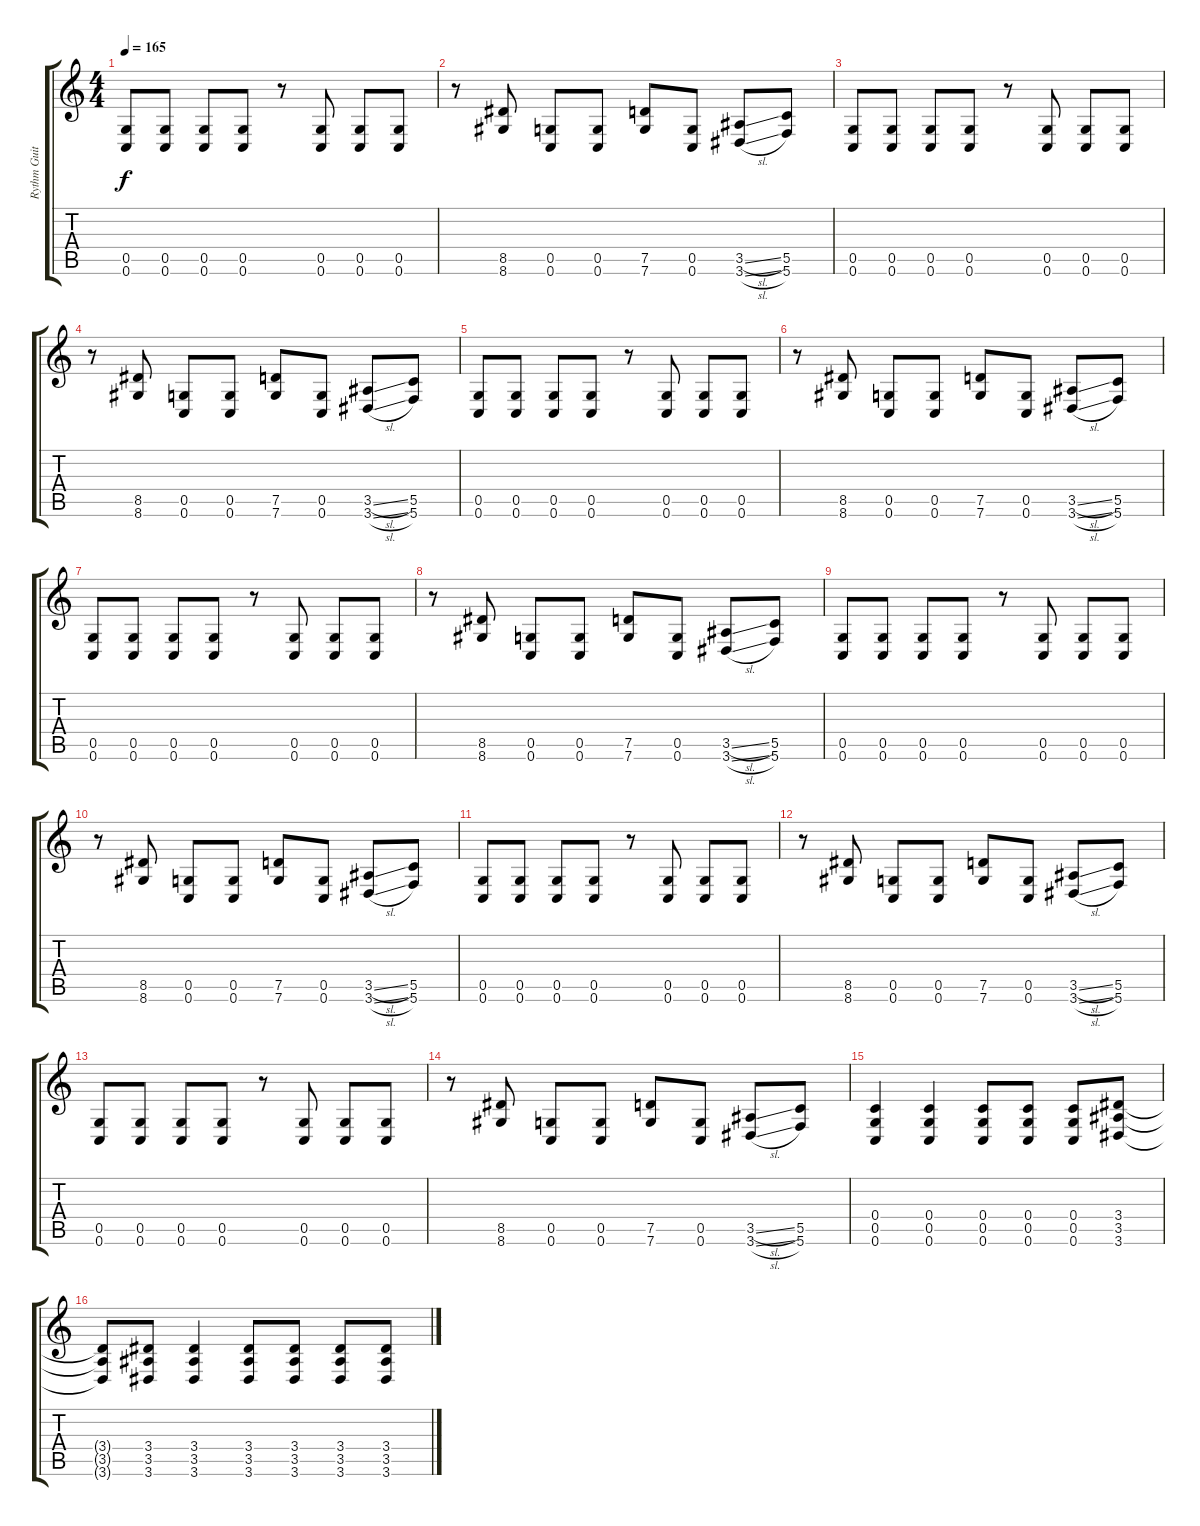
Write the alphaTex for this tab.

\track ("Rythm Guitar #2" "Rythm Guit") {instrument distortionguitar}
\staff {score tabs}
\tuning (D4 A3 F3 C3 G2 C2) {hide}
\ts (4 4)
\tempo 165
\clef g2
\ks c
(0.5 0.6).8{dy f} (0.5 0.6).8 (0.5 0.6).8 (0.5 0.6).8 r.8 (0.5 0.6).8 (0.5 0.6).8 (0.5 0.6).8 |
r.8 (8.5 8.6).8 (0.5 0.6).8 (0.5 0.6).8 (7.5 7.6).8 (0.5 0.6).8 (3.5{sl} 3.6{sl}).8 (5.5 5.6).8 |
(0.5 0.6).8 (0.5 0.6).8 (0.5 0.6).8 (0.5 0.6).8 r.8 (0.5 0.6).8 (0.5 0.6).8 (0.5 0.6).8 |
r.8 (8.5 8.6).8 (0.5 0.6).8 (0.5 0.6).8 (7.5 7.6).8 (0.5 0.6).8 (3.5{sl} 3.6{sl}).8 (5.5 5.6).8 |
(0.5 0.6).8 (0.5 0.6).8 (0.5 0.6).8 (0.5 0.6).8 r.8 (0.5 0.6).8 (0.5 0.6).8 (0.5 0.6).8 |
r.8 (8.5 8.6).8 (0.5 0.6).8 (0.5 0.6).8 (7.5 7.6).8 (0.5 0.6).8 (3.5{sl} 3.6{sl}).8 (5.5 5.6).8 |
(0.5 0.6).8 (0.5 0.6).8 (0.5 0.6).8 (0.5 0.6).8 r.8 (0.5 0.6).8 (0.5 0.6).8 (0.5 0.6).8 |
r.8 (8.5 8.6).8 (0.5 0.6).8 (0.5 0.6).8 (7.5 7.6).8 (0.5 0.6).8 (3.5{sl} 3.6{sl}).8 (5.5 5.6).8 |
(0.5 0.6).8 (0.5 0.6).8 (0.5 0.6).8 (0.5 0.6).8 r.8 (0.5 0.6).8 (0.5 0.6).8 (0.5 0.6).8 |
r.8 (8.5 8.6).8 (0.5 0.6).8 (0.5 0.6).8 (7.5 7.6).8 (0.5 0.6).8 (3.5{sl} 3.6{sl}).8 (5.5 5.6).8 |
(0.5 0.6).8 (0.5 0.6).8 (0.5 0.6).8 (0.5 0.6).8 r.8 (0.5 0.6).8 (0.5 0.6).8 (0.5 0.6).8 |
r.8 (8.5 8.6).8 (0.5 0.6).8 (0.5 0.6).8 (7.5 7.6).8 (0.5 0.6).8 (3.5{sl} 3.6{sl}).8 (5.5 5.6).8 |
(0.5 0.6).8 (0.5 0.6).8 (0.5 0.6).8 (0.5 0.6).8 r.8 (0.5 0.6).8 (0.5 0.6).8 (0.5 0.6).8 |
r.8 (8.5 8.6).8 (0.5 0.6).8 (0.5 0.6).8 (7.5 7.6).8 (0.5 0.6).8 (3.5{sl} 3.6{sl}).8 (5.5 5.6).8 |
(0.4 0.5 0.6).4 (0.4 0.5 0.6).4 (0.4 0.5 0.6).8 (0.4 0.5 0.6).8 (0.4 0.5 0.6).8 (3.4 3.5 3.6).8 |
(3.4{t} 3.5{t} 3.6{t}).8 (3.4 3.5 3.6).8 (3.4 3.5 3.6).4 (3.4 3.5 3.6).8 (3.4 3.5 3.6).8 (3.4 3.5 3.6).8 (3.4 3.5 3.6).8
